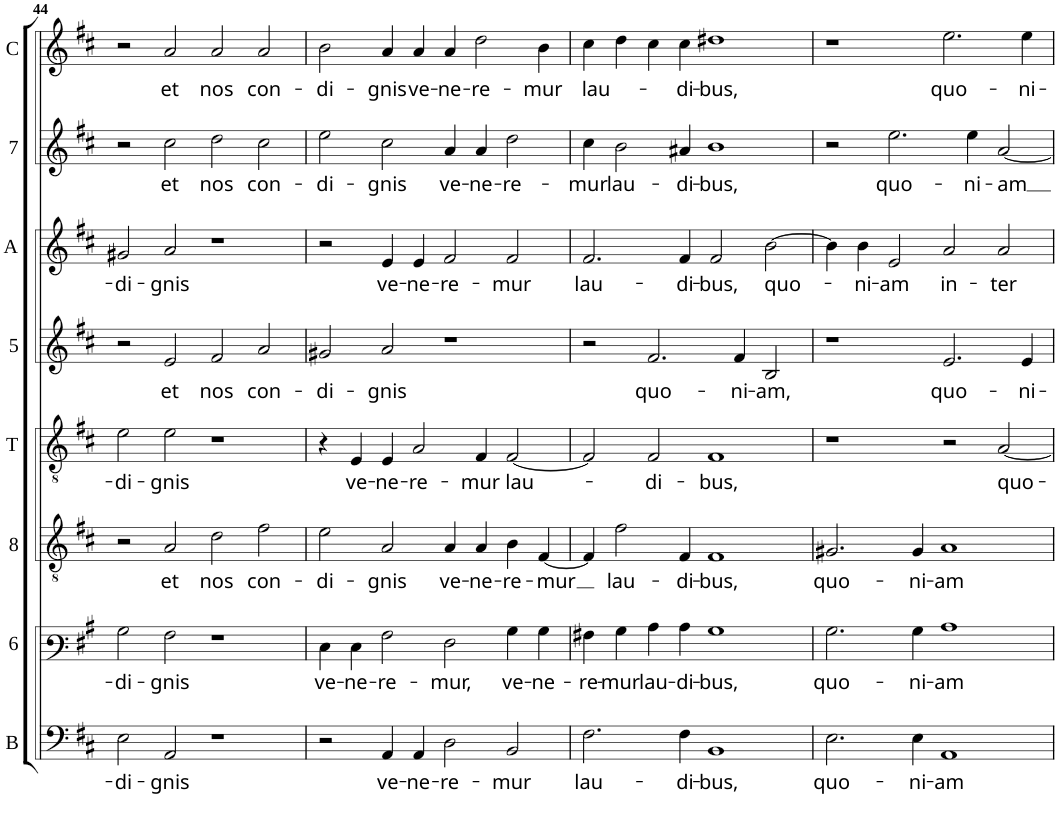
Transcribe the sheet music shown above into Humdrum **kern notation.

**kern	**text	**kern	**text	**kern	**text	**kern	**text	**kern	**text	**kern	**text	**kern	**text	**kern	**text
*part8	*part8	*part7	*part7	*part6	*part6	*part5	*part5	*part4	*part4	*part3	*part3	*part2	*part2	*part1	*part1
*staff8	*staff8	*staff7	*staff7	*staff6	*staff6	*staff5	*staff5	*staff4	*staff4	*staff3	*staff3	*staff2	*staff2	*staff1	*staff1
*I"Basis	*	*I"Sexta	*	*I"Octava	*	*I"Tenor	*	*I"Quinta	*	*I"Altus	*	*I"Septima	*	*I"Cantus	*
*I'B	*	*	*	*	*	*I'T	*	*	*	*I'A	*	*	*	*I'C	*
!!LO:PB:g=z
*clefF4	*	*clefF3	*	*clefGv2	*	*clefGv2	*	*clefG2	*	*clefG2	*	*clefG2	*	*clefG2	*
*k[f#c#]	*	*k[f#c#]	*	*k[f#c#]	*	*k[f#c#]	*	*k[f#c#]	*	*k[f#c#]	*	*k[f#c#]	*	*k[f#c#]	*
*D:	*	*D:	*	*D:	*	*D:	*	*D:	*	*D:	*	*D:	*	*D:	*
*M4/2	*	*M4/2	*	*M4/2	*	*M4/2	*	*M4/2	*	*M4/2	*	*M4/2	*	*M4/2	*
=44	=44	=44	=44	=44	=44	=44	=44	=44	=44	=44	=44	=44	=44	=44	=44
!	!LO:LY:b	!	!LO:LY:b	!	!	!	!LO:LY:b	!	!	!	!LO:LY:b	!	!	!	!
2E\	-di-	2B\	-di-	2r	.	2e\	-di-	2r	.	2g#X/	-di-	2r	.	2r	.
!	!LO:LY:b	!	!LO:LY:b	!	!LO:LY:b	!	!LO:LY:b	!	!LO:LY:b	!	!LO:LY:b	!	!LO:LY:b	!	!LO:LY:b
2AA/	-gnis	2A\	-gnis	2A/	et	2e\	-gnis	2e/	et	2a/	-gnis	2cc#\	et	2a/	et
!	!	!	!	!	!LO:LY:b	!	!	!	!LO:LY:b	!	!	!	!LO:LY:b	!	!LO:LY:b
1r	.	1r	.	2d\	nos	1r	.	2f#/	nos	1r	.	2dd\	nos	2a/	nos
!	!	!	!	!	!LO:LY:b	!	!	!	!LO:LY:b	!	!	!	!LO:LY:b	!	!LO:LY:b
.	.	.	.	2f#\	con-	.	.	2a/	con-	.	.	2cc#\	con-	2a/	con-
=45	=45	=45	=45	=45	=45	=45	=45	=45	=45	=45	=45	=45	=45	=45	=45
!	!	!	!LO:LY:b	!	!LO:LY:b	!	!	!	!LO:LY:b	!	!	!	!LO:LY:b	!	!LO:LY:b
2r	.	4E\	ve-	2e\	-di-	4r	.	2g#X/	-di-	2r	.	2ee\	-di-	2b\	-di-
!	!	!	!LO:LY:b	!	!	!	!LO:LY:b	!	!	!	!	!	!	!	!
.	.	4E\	-ne-	.	.	4E/	ve-	.	.	.	.	.	.	.	.
!	!LO:LY:b	!	!LO:LY:b	!	!LO:LY:b	!	!LO:LY:b	!	!LO:LY:b	!	!LO:LY:b	!	!LO:LY:b	!	!LO:LY:b
4AA/	ve-	2A\	-re-	2A/	-gnis	4E/	-ne-	2a/	-gnis	4e/	ve-	2cc#\	-gnis	4a/	-gnis
!	!LO:LY:b	!	!	!	!	!	!LO:LY:b	!	!	!	!LO:LY:b	!	!	!	!LO:LY:b
4AA/	-ne-	.	.	.	.	2A/	-re-	.	.	4e/	-ne-	.	.	4a/	ve-
!	!LO:LY:b	!	!LO:LY:b	!	!LO:LY:b	!	!	!	!	!	!LO:LY:b	!	!LO:LY:b	!	!LO:LY:b
2D\	-re-	2F#\	-mur,	4A/	ve-	.	.	1r	.	2f#/	-re-	4a/	ve-	4a/	-ne-
!	!	!	!	!	!LO:LY:b	!	!LO:LY:b	!	!	!	!	!	!LO:LY:b	!	!LO:LY:b
.	.	.	.	4A/	-ne-	4F#/	-mur	.	.	.	.	4a/	-ne-	2dd\	-re-
!	!LO:LY:b	!	!LO:LY:b	!	!LO:LY:b	!	!LO:LY:b	!	!	!	!LO:LY:b	!	!LO:LY:b	!	!
2BB/	-mur	4B\	ve-	4B\	-re-	[2F#/	lau-	.	.	2f#/	-mur	2dd\	-re-	.	.
!	!	!	!LO:LY:b	!	!LO:LY:b	!	!	!	!	!	!	!	!	!	!LO:LY:b
.	.	4B\	-ne-	[4F#/	-mur	.	.	.	.	.	.	.	.	4b\	-mur
=46	=46	=46	=46	=46	=46	=46	=46	=46	=46	=46	=46	=46	=46	=46	=46
!	!LO:LY:b	!	!LO:LY:b	!	!	!	!	!	!	!	!LO:LY:b	!	!LO:LY:b	!	!LO:LY:b
2.F#\	lau-	4A#X\	-re-	4F#/]	.	2F#/]	.	2r	.	2.f#/	lau-	4cc#\	-mur	4cc#\	lau-
!	!	!	!LO:LY:b	!	!LO:LY:b	!	!	!	!	!	!	!	!LO:LY:b	!	!
.	.	4B\	-mur	2f#\	lau-	.	.	.	.	.	.	2b\	lau-	4dd\	.
!	!	!	!LO:LY:b	!	!	!	!LO:LY:b	!	!LO:LY:b	!	!	!	!	!	!
.	.	4c#\	lau-	.	.	2F#/	-di-	2.f#/	quo-	.	.	.	.	4cc#\	.
!	!LO:LY:b	!	!LO:LY:b	!	!LO:LY:b	!	!	!	!	!	!LO:LY:b	!	!LO:LY:b	!	!LO:LY:b
4F#\	-di-	4c#\	-di-	4F#/	-di-	.	.	.	.	4f#/	-di-	4a#X/	-di-	4cc#\	-di-
!	!LO:LY:b	!	!LO:LY:b	!	!LO:LY:b	!	!LO:LY:b	!	!	!	!LO:LY:b	!	!LO:LY:b	!	!LO:LY:b
1BB	-bus,	1B	-bus,	1F#	-bus,	1F#	-bus,	.	.	2f#/	-bus,	1b	-bus,	1dd#X	-bus,
!	!	!	!	!	!	!	!	!	!LO:LY:b	!	!	!	!	!	!
.	.	.	.	.	.	.	.	4f#/	-ni-	.	.	.	.	.	.
!	!	!	!	!	!	!	!	!	!LO:LY:b	!	!LO:LY:b	!	!	!	!
.	.	.	.	.	.	.	.	2B/	-am,	[2b\	quo-	.	.	.	.
=47	=47	=47	=47	=47	=47	=47	=47	=47	=47	=47	=47	=47	=47	=47	=47
!	!LO:LY:b	!	!LO:LY:b	!	!LO:LY:b	!	!	!	!	!	!	!	!	!	!
2.E\	quo-	2.B\	quo-	2.G#X/	quo-	1r	.	1r	.	4b\]	.	2r	.	1r	.
!	!	!	!	!	!	!	!	!	!	!	!LO:LY:b	!	!	!	!
.	.	.	.	.	.	.	.	.	.	4b\	-ni-	.	.	.	.
!	!	!	!	!	!	!	!	!	!	!	!LO:LY:b	!	!LO:LY:b	!	!
.	.	.	.	.	.	.	.	.	.	2e/	-am	2.ee\	quo-	.	.
!	!LO:LY:b	!	!LO:LY:b	!	!LO:LY:b	!	!	!	!	!	!	!	!	!	!
4E\	-ni-	4B\	-ni-	4G#/	-ni-	.	.	.	.	.	.	.	.	.	.
!	!LO:LY:b	!	!LO:LY:b	!	!LO:LY:b	!	!	!	!LO:LY:b	!	!LO:LY:b	!	!	!	!LO:LY:b
1AA	-am	1c#	-am	1A	-am	2r	.	2.e/	quo-	2a/	in-	.	.	2.ee\	quo-
!	!	!	!	!	!	!	!	!	!	!	!	!	!LO:LY:b	!	!
.	.	.	.	.	.	.	.	.	.	.	.	4ee\	-ni-	.	.
!	!	!	!	!	!	!	!LO:LY:b	!	!	!	!LO:LY:b	!	!LO:LY:b	!	!
.	.	.	.	.	.	[2A/	quo-	.	.	2a/	-ter	[2a/	-am	.	.
!	!	!	!	!	!	!	!	!	!LO:LY:b	!	!	!	!	!	!LO:LY:b
.	.	.	.	.	.	.	.	4e/	-ni-	.	.	.	.	4ee\	-ni-
=	=	=	=	=	=	=	=	=	=	=	=	=	=	=	=
*-	*-	*-	*-	*-	*-	*-	*-	*-	*-	*-	*-	*-	*-	*-	*-
